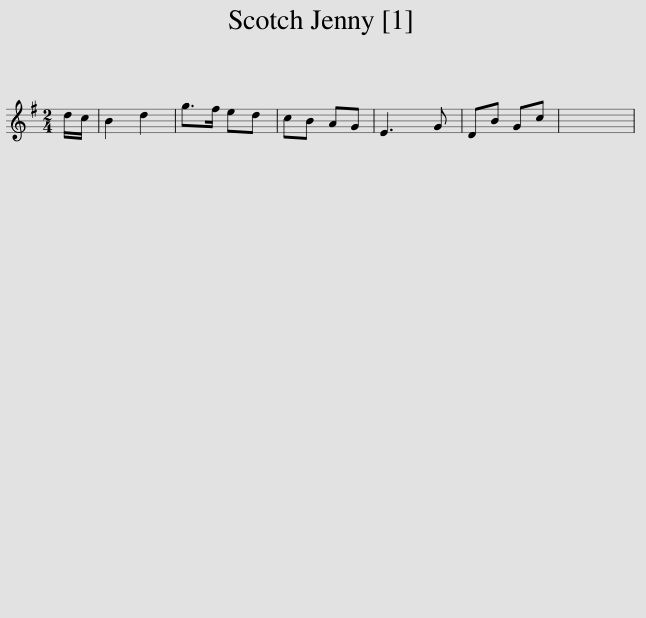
X:1
L:1/8
M:2/4
I:linebreak $
K:G
V:1 treble
V:1
 d/c/ | B2 d2 | g>f ed | cB AG | E3 G | %5
 DB Gc | x4 | %7
